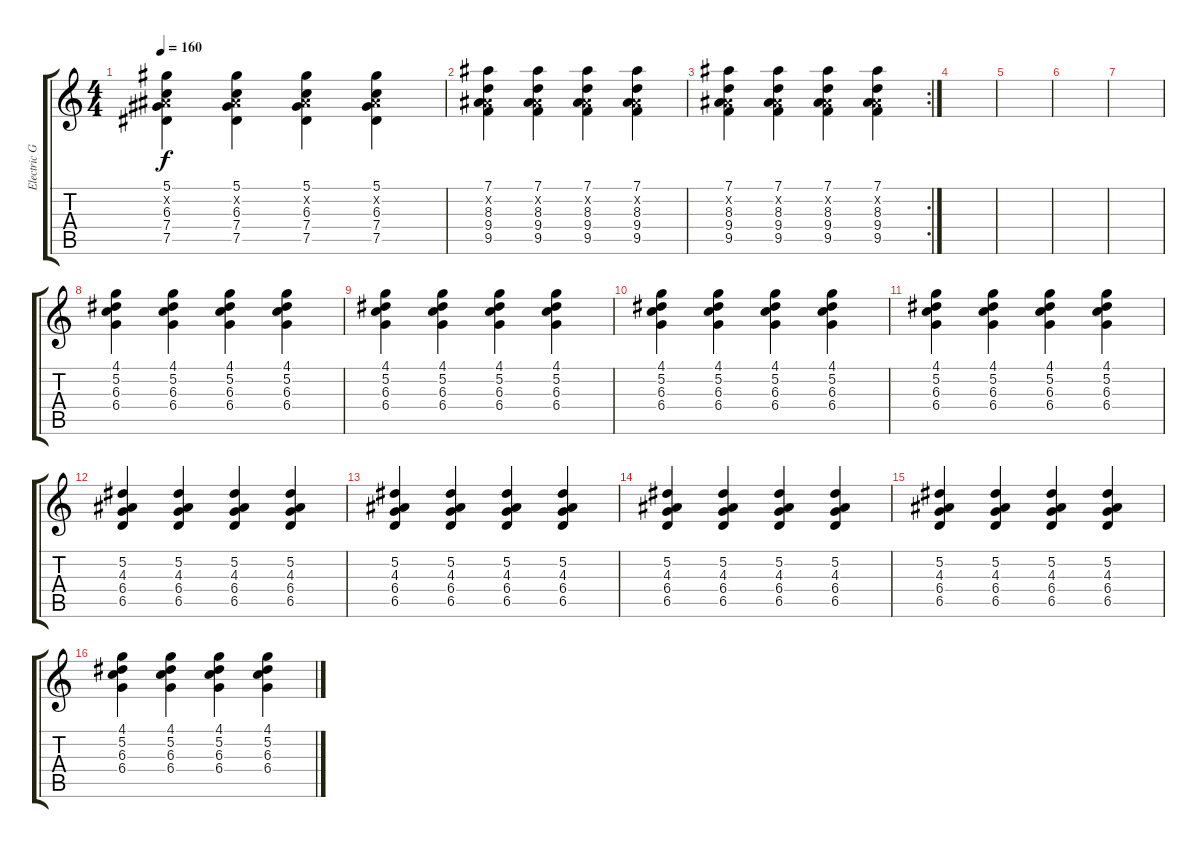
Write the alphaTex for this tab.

\track ("Electric Guitar" "Electric G") {instrument electricguitarmuted}
\staff {score tabs}
\tuning (Eb4 Bb3 Gb3 Db3 Ab2 Eb2) {hide}
\ts (4 4)
\tempo 160
\clef g2
\ks c
(5.1 0.2{x} 6.3 7.4 7.5).4{dy f} (5.1 0.2{x} 6.3 7.4 7.5).4 (5.1 0.2{x} 6.3 7.4 7.5).4 (5.1 0.2{x} 6.3 7.4 7.5).4 |
(7.1 0.2{x} 8.3 9.4 9.5).4 (7.1 0.2{x} 8.3 9.4 9.5).4 (7.1 0.2{x} 8.3 9.4 9.5).4 (7.1 0.2{x} 8.3 9.4 9.5).4 |
\rc 2
(7.1 0.2{x} 8.3 9.4 9.5).4 (7.1 0.2{x} 8.3 9.4 9.5).4 (7.1 0.2{x} 8.3 9.4 9.5).4 (7.1 0.2{x} 8.3 9.4 9.5).4 |
|
|
|
|
(4.1 5.2 6.3 6.4).4 (4.1 5.2 6.3 6.4).4 (4.1 5.2 6.3 6.4).4 (4.1 5.2 6.3 6.4).4 |
(4.1 5.2 6.3 6.4).4 (4.1 5.2 6.3 6.4).4 (4.1 5.2 6.3 6.4).4 (4.1 5.2 6.3 6.4).4 |
(4.1 5.2 6.3 6.4).4 (4.1 5.2 6.3 6.4).4 (4.1 5.2 6.3 6.4).4 (4.1 5.2 6.3 6.4).4 |
(4.1 5.2 6.3 6.4).4 (4.1 5.2 6.3 6.4).4 (4.1 5.2 6.3 6.4).4 (4.1 5.2 6.3 6.4).4 |
(5.2 4.3 6.4 6.5).4 (5.2 4.3 6.4 6.5).4 (5.2 4.3 6.4 6.5).4 (5.2 4.3 6.4 6.5).4 |
(5.2 4.3 6.4 6.5).4 (5.2 4.3 6.4 6.5).4 (5.2 4.3 6.4 6.5).4 (5.2 4.3 6.4 6.5).4 |
(5.2 4.3 6.4 6.5).4 (5.2 4.3 6.4 6.5).4 (5.2 4.3 6.4 6.5).4 (5.2 4.3 6.4 6.5).4 |
(5.2 4.3 6.4 6.5).4 (5.2 4.3 6.4 6.5).4 (5.2 4.3 6.4 6.5).4 (5.2 4.3 6.4 6.5).4 |
(4.1 5.2 6.3 6.4).4 (4.1 5.2 6.3 6.4).4 (4.1 5.2 6.3 6.4).4 (4.1 5.2 6.3 6.4).4
